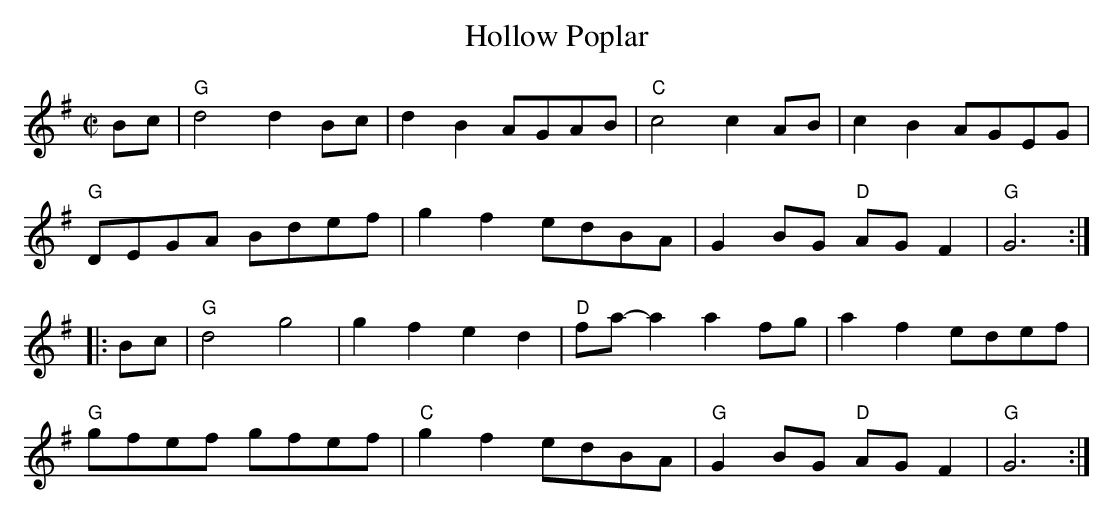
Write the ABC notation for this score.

X:1
T: Hollow Poplar
M: C|
L: 1/8
K: G
Bc |\
"G"d4 d2 Bc | d2B2 AGAB | "C"c4c2AB | c2B2 AGEG |
"G"DEGA Bdef | g2f2edBA | G2BG "D"AGF2 | "G"G6 :|]
|: Bc |\
"G"d4g4 | g2f2e2d2 | "D"fa-a2a2fg | a2f2edef |
"G"gfef gfef | "C"g2f2edBA | "G"G2BG "D"AGF2 | "G"G6 :|]
